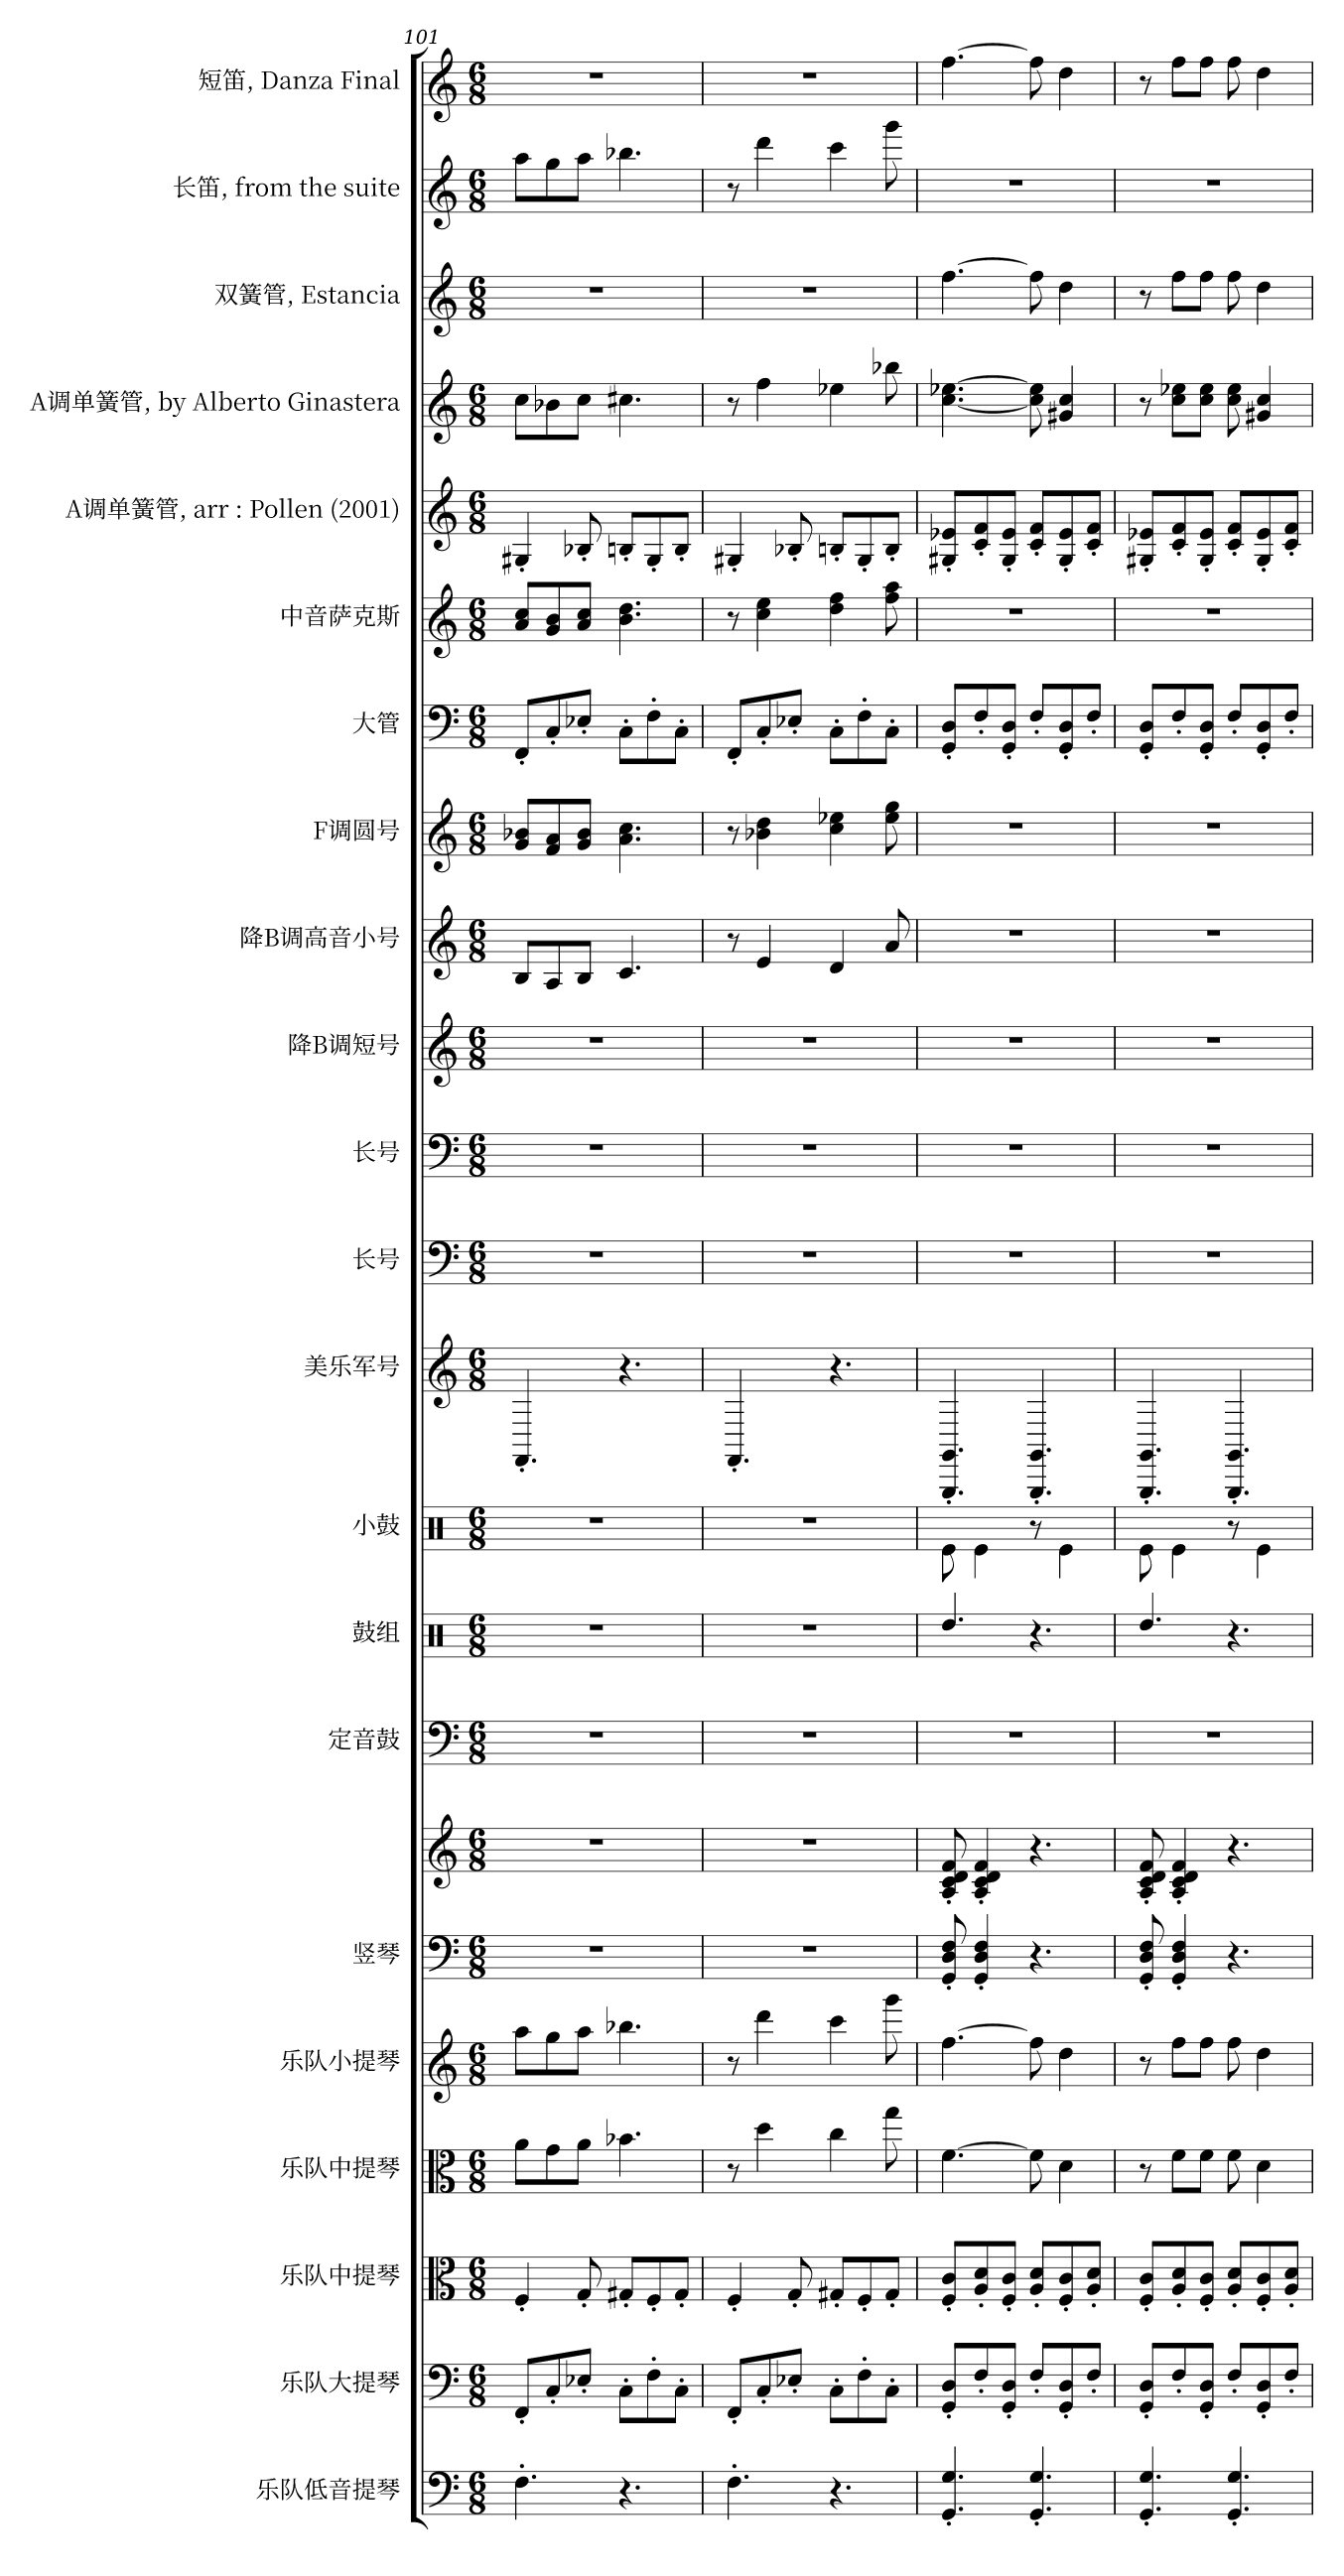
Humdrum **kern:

**kern	**kern	**kern	**kern	**kern	**kern	**kern	**kern	**kern	**kern	**kern	**kern	**kern	**kern	**kern	**kern	**kern	**kern	**kern	**kern	**kern	**kern	**kern
*part22	*part21	*part20	*part19	*part18	*part17	*part17	*part16	*part15	*part14	*part13	*part12	*part11	*part10	*part9	*part8	*part7	*part6	*part5	*part4	*part3	*part2	*part1
*staff23	*staff22	*staff21	*staff20	*staff19	*staff18	*staff17	*staff16	*staff15	*staff14	*staff13	*staff12	*staff11	*staff10	*staff9	*staff8	*staff7	*staff6	*staff5	*staff4	*staff3	*staff2	*staff1
*I"乐队低音提琴	*I"乐队大提琴	*I"乐队中提琴	*I"乐队中提琴	*I"乐队小提琴	*I"竖琴	*	*I"定音鼓	*I"鼓组	*I"小鼓	*I"美乐军号	*I"长号	*I"长号	*I"降B调短号	*I"降B调高音小号	*I"F调圆号	*I"大管	*I"中音萨克斯	*I"A调单簧管, arr : Pollen (2001)	*I"A调单簧管, by Alberto Ginastera	*I"双簧管, Estancia	*I"长笛, from the suite	*I"短笛, Danza Final
*clefF4	*clefF4	*clefC3	*clefC3	*clefG2	*clefF4	*clefG2	*clefF4	*clefX	*clefX	*clefG2	*clefF4	*clefF4	*clefG2	*clefG2	*clefG2	*clefF4	*clefG2	*clefG2	*clefG2	*clefG2	*clefG2	*clefG2
*ITrd7c12	*	*	*	*	*	*	*	*	*	*	*	*	*ITrd1c2	*ITrd1c2	*ITrd4c7	*	*ITrd5c9	*ITrd1c2	*ITrd1c2	*	*	*ITrd-7c-12
*k[]	*k[]	*k[]	*k[]	*k[]	*k[]	*k[]	*k[]	*k[]	*k[]	*k[]	*k[]	*k[]	*k[b-e-]	*k[b-e-]	*k[b-]	*k[]	*k[b-e-a-]	*k[b-e-]	*k[b-e-]	*k[]	*k[]	*k[]
*M6/8	*M6/8	*M6/8	*M6/8	*M6/8	*M6/8	*M6/8	*M6/8	*M6/8	*M6/8	*M6/8	*M6/8	*M6/8	*M6/8	*M6/8	*M6/8	*M6/8	*M6/8	*M6/8	*M6/8	*M6/8	*M6/8	*M6/8
=101	=101	=101	=101	=101	=101	=101	=101	=101	=101	=101	=101	=101	=101	=101	=101	=101	=101	=101	=101	=101	=101	=101
4.FF'\	8FF'/L	4F'/	8a\L	8aa\L	2.r	2.r	2.r	2.r	2.r	4.FF'/	2.r	2.r	2.r	8A/L	8c/ 8e-X/L	8FF'/L	8c/ 8e-/L	4F#X'/	8b-\L	2.r	8aa\L	2.r
.	8C'/	.	8g\	8gg\	.	.	.	.	.	.	.	.	.	8G/	8B-/ 8d/	8C'/	8B-/ 8d/	.	8a-X\	.	8gg\	.
.	8E-X'/J	8G'/	8a\J	8aa\J	.	.	.	.	.	.	.	.	.	8A/J	8c/ 8e-/J	8E-X'/J	8c/ 8e-/J	8A-X'/	8b-\J	.	8aa\J	.
4.r	8C'\L	8G#X'/L	4.b-X\	4.bb-X\	.	.	.	.	.	4.r	.	.	.	4.B-/	4.d\ 4.f\	8C'\L	4.d\ 4.f\	8An'/L	4.bn\	.	4.bb-X\	.
.	8F'\	8F'/	.	.	.	.	.	.	.	.	.	.	.	.	.	8F'\	.	8F#'/	.	.	.	.
.	8C'\J	8G#'/J	.	.	.	.	.	.	.	.	.	.	.	.	.	8C'\J	.	8A'/J	.	.	.	.
=102	=102	=102	=102	=102	=102	=102	=102	=102	=102	=102	=102	=102	=102	=102	=102	=102	=102	=102	=102	=102	=102	=102
4.FF'\	8FF'/L	4F'/	8r	8r	2.r	2.r	2.r	2.r	2.r	4.FF'/	2.r	2.r	2.r	8r	8r	8FF'/L	8r	4F#X'/	8r	2.r	8r	2.r
.	8C'/	.	4dd\	4ddd\	.	.	.	.	.	.	.	.	.	4d/	4e-X\ 4g\	8C'/	4e-\ 4g\	.	4ee-\	.	4ddd\	.
.	8E-X'/J	8G'/	.	.	.	.	.	.	.	.	.	.	.	.	.	8E-X'/J	.	8A-X'/	.	.	.	.
4.r	8C'\L	8G#X'/L	4cc\	4ccc\	.	.	.	.	.	4.r	.	.	.	4c/	4f\ 4a-X\	8C'\L	4f\ 4a-\	8An'/L	4dd-X\	.	4ccc\	.
.	8F'\	8F'/	.	.	.	.	.	.	.	.	.	.	.	.	.	8F'\	.	8F#'/	.	.	.	.
.	8C'\J	8G#'/J	8gg\	8ggg\	.	.	.	.	.	.	.	.	.	8g/	8a-\ 8cc\	8C'\J	8a-\ 8cc\	8A'/J	8aa-X\	.	8ggg\	.
!!LO:PB:g=z
=103	=103	=103	=103	=103	=103	=103	=103	=103	=103	=103	=103	=103	=103	=103	=103	=103	=103	=103	=103	=103	=103	=103
4.GGG/' 4.GG/'	8GG/' 8D/'L	8F/' 8c/'L	[4.f\	[4.ff\	8GG/' 8D/' 8F/'	8A/' 8c/' 8d/' 8f/'	2.r	4.Rdd/	8Re\	4.GGG/' 4.GG/'	2.r	2.r	2.r	2.r	2.r	8GG/' 8D/'L	2.r	8F#X/' 8d-X/'L	[4.b-\ [4.dd-X\	[4.ff\	2.r	[4.fff\
.	8F'/	8A/' 8d/'	.	.	4GG/' 4D/' 4F/'	4A/' 4c/' 4d/' 4f/'	.	.	4Re\	.	.	.	.	.	.	8F'/	.	8B-/' 8e-/'	.	.	.	.
.	8GG/' 8D/'J	8F/' 8c/'J	.	.	.	.	.	.	.	.	.	.	.	.	.	8GG/' 8D/'J	.	8F#/' 8d-/'J	.	.	.	.
4.GGG/' 4.GG/'	8F'/L	8A/' 8d/'L	8f\]	8ff\]	4.r	4.r	.	4.r	8r	4.GGG/' 4.GG/'	.	.	.	.	.	8F'/L	.	8B-/' 8e-/'L	8b-\] 8dd-\]	8ff\]	.	8fff\]
.	8GG/' 8D/'	8F/' 8c/'	4d\	4dd\	.	.	.	.	4Re\	.	.	.	.	.	.	8GG/' 8D/'	.	8F#/' 8d-/'	4f#X/ 4b-/	4dd\	.	4ddd\
.	8F'/J	8A/' 8d/'J	.	.	.	.	.	.	.	.	.	.	.	.	.	8F'/J	.	8B-/' 8e-/'J	.	.	.	.
=104	=104	=104	=104	=104	=104	=104	=104	=104	=104	=104	=104	=104	=104	=104	=104	=104	=104	=104	=104	=104	=104	=104
4.GGG/' 4.GG/'	8GG/' 8D/'L	8F/' 8c/'L	8r	8r	8GG/' 8D/' 8F/'	8A/' 8c/' 8d/' 8f/'	2.r	4.Rdd/	8Re\	4.GGG/' 4.GG/'	2.r	2.r	2.r	2.r	2.r	8GG/' 8D/'L	2.r	8F#X/' 8d-X/'L	8r	8r	2.r	8r
.	8F'/	8A/' 8d/'	8f\L	8ff\L	4GG/' 4D/' 4F/'	4A/' 4c/' 4d/' 4f/'	.	.	4Re\	.	.	.	.	.	.	8F'/	.	8B-/' 8e-/'	8b-\ 8dd-X\L	8ff\L	.	8fff\L
.	8GG/' 8D/'J	8F/' 8c/'J	8f\J	8ff\J	.	.	.	.	.	.	.	.	.	.	.	8GG/' 8D/'J	.	8F#/' 8d-/'J	8b-\ 8dd-\J	8ff\J	.	8fff\J
4.GGG/' 4.GG/'	8F'/L	8A/' 8d/'L	8f\	8ff\	4.r	4.r	.	4.r	8r	4.GGG/' 4.GG/'	.	.	.	.	.	8F'/L	.	8B-/' 8e-/'L	8b-\ 8dd-\	8ff\	.	8fff\
.	8GG/' 8D/'	8F/' 8c/'	4d\	4dd\	.	.	.	.	4Re\	.	.	.	.	.	.	8GG/' 8D/'	.	8F#/' 8d-/'	4f#X/ 4b-/	4dd\	.	4ddd\
.	8F'/J	8A/' 8d/'J	.	.	.	.	.	.	.	.	.	.	.	.	.	8F'/J	.	8B-/' 8e-/'J	.	.	.	.
=	=	=	=	=	=	=	=	=	=	=	=	=	=	=	=	=	=	=	=	=	=	=
*-	*-	*-	*-	*-	*-	*-	*-	*-	*-	*-	*-	*-	*-	*-	*-	*-	*-	*-	*-	*-	*-	*-
